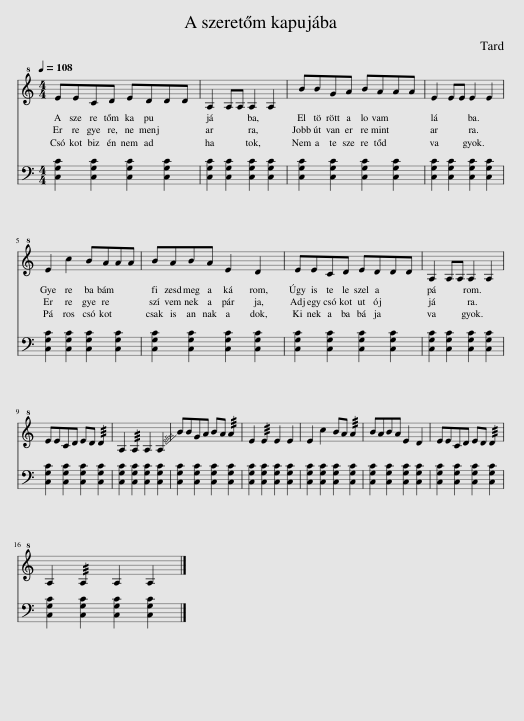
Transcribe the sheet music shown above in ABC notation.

X:1
%%score 1 2
L:1/8
Q:1/4=108
M:4/4
I:linebreak $
K:C
V:1 treble+8
V:2 bass
V:1
 EECD EDDD | A,2 A,A, A,2 A,2 | BBGA BAAA | E2 EE E2 E2 |$ E2 c2 BAAA | %5
 BABA E2 D2 | EECD EDDD | A,2 A,A, A,2 A,2 |$ EECD ED !///!D2 | A,2 !///!A,2 A,2 !-(!A,2 | %10
 !-)!BBGA BA !///!A2 | E2 !///!E2 E2 E2 | E2 c2 BA !///!A2 | BABA E2 D2 | EECD ED !///!D2 |$ %15
 A,2 !///!A,2 A,2 A,2 |] %16
V:2
 [C,G,C]2 [C,G,C]2 [C,G,C]2 [C,G,C]2 | [C,G,C]2 [C,G,C]2 [C,G,C]2 [C,G,C]2 | [C,G,C]2 [C,G,C]2 [C,G,C]2 [C,G,C]2 | [C,G,C]2 [C,G,C]2 [C,G,C]2 [C,G,C]2 |$ [C,G,C]2 [C,G,C]2 [C,G,C]2 [C,G,C]2 | %5
 [C,G,C]2 [C,G,C]2 [C,G,C]2 [C,G,C]2 | [C,G,C]2 [C,G,C]2 [C,G,C]2 [C,G,C]2 | [C,G,C]2 [C,G,C]2 [C,G,C]2 [C,G,C]2 |$ [C,G,C]2 [C,G,C]2 [C,G,C]2 [C,G,C]2 | [C,G,C]2 [C,G,C]2 [C,G,C]2 [C,G,C]2 | %10
 [C,G,C]2 [C,G,C]2 [C,G,C]2 [C,G,C]2 | [C,G,C]2 [C,G,C]2 [C,G,C]2 [C,G,C]2 | [C,G,C]2 [C,G,C]2 [C,G,C]2 [C,G,C]2 | [C,G,C]2 [C,G,C]2 [C,G,C]2 [C,G,C]2 | [C,G,C]2 [C,G,C]2 [C,G,C]2 [C,G,C]2 |$ %15
 [C,G,C]2 [C,G,C]2 [C,G,C]2 [C,G,C]2 |] %16
